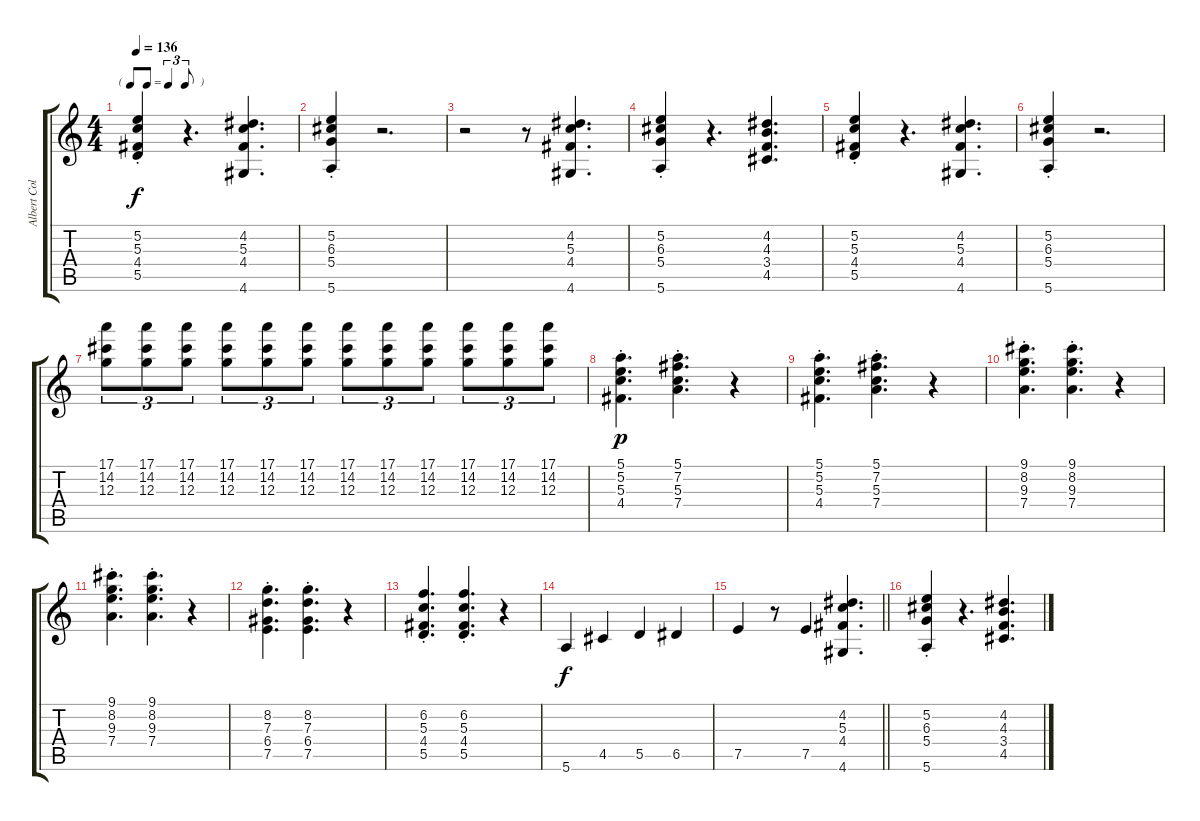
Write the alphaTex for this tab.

\track ("Albert Collins" "Albert Col") {instrument overdrivenguitar}
\staff {score tabs}
\tuning (E4 B3 G3 D3 A2 E2) {hide}
\ts (4 4)
\tf triplet8th
\tempo 136
\clef g2
\ks c
(5.2{st} 5.3{st} 4.4{st} 5.5{st}).4{dy f} r.4{d} (4.2 5.3 4.4 4.6).4{d} |
(5.2{st} 6.3{st} 5.4{st} 5.6{st}).4 r.2{d} |
r.2 r.8 (4.2 5.3 4.4 4.6).4{d} |
(5.2{st} 6.3{st} 5.4{st} 5.6{st}).4 r.4{d} (4.2 4.3 3.4 4.5).4{d} |
(5.2{st} 5.3{st} 4.4{st} 5.5{st}).4 r.4{d} (4.2 5.3 4.4 4.6).4{d} |
(5.2{st} 6.3{st} 5.4{st} 5.6{st}).4 r.2{d} |
(17.1 14.2 12.3).8{tu (3 2)} (17.1 14.2 12.3).8{tu (3 2)} (17.1 14.2 12.3).8{tu (3 2)} (17.1 14.2 12.3).8{tu (3 2)} (17.1 14.2 12.3).8{tu (3 2)} (17.1 14.2 12.3).8{tu (3 2)} (17.1 14.2 12.3).8{tu (3 2)} (17.1 14.2 12.3).8{tu (3 2)} (17.1 14.2 12.3).8{tu (3 2)} (17.1 14.2 12.3).8{tu (3 2)} (17.1 14.2 12.3).8{tu (3 2)} (17.1 14.2 12.3).8{tu (3 2)} |
(5.1{st} 5.2{st} 5.3{st} 4.4{st}).4{d dy p} (5.1{st} 7.2{st} 5.3{st} 7.4{st}).4{d} r.4 |
(5.1{st} 5.2{st} 5.3{st} 4.4{st}).4{d} (5.1{st} 7.2{st} 5.3{st} 7.4{st}).4{d} r.4 |
(9.1{st} 8.2{st} 9.3{st} 7.4{st}).4{d} (9.1{st} 8.2{st} 9.3{st} 7.4{st}).4{d} r.4 |
(9.1{st} 8.2{st} 9.3{st} 7.4{st}).4{d} (9.1{st} 8.2{st} 9.3{st} 7.4{st}).4{d} r.4 |
(8.2{st} 7.3{st} 6.4{st} 7.5{st}).4{d} (8.2{st} 7.3{st} 6.4{st} 7.5{st}).4{d} r.4 |
(6.2{st} 5.3{st} 4.4{st} 5.5{st}).4{d} (6.2{st} 5.3{st} 4.4{st} 5.5{st}).4{d} r.4 |
5.6.4{dy f} 4.5.4 5.5.4 6.5.4 |
\barLineRight lightlight
7.5.4 r.8 7.5.4 (4.2 5.3 4.4 4.6).4{d} |
(5.2{st} 6.3{st} 5.4{st} 5.6{st}).4 r.4{d} (4.2 4.3 3.4 4.5).4{d}
